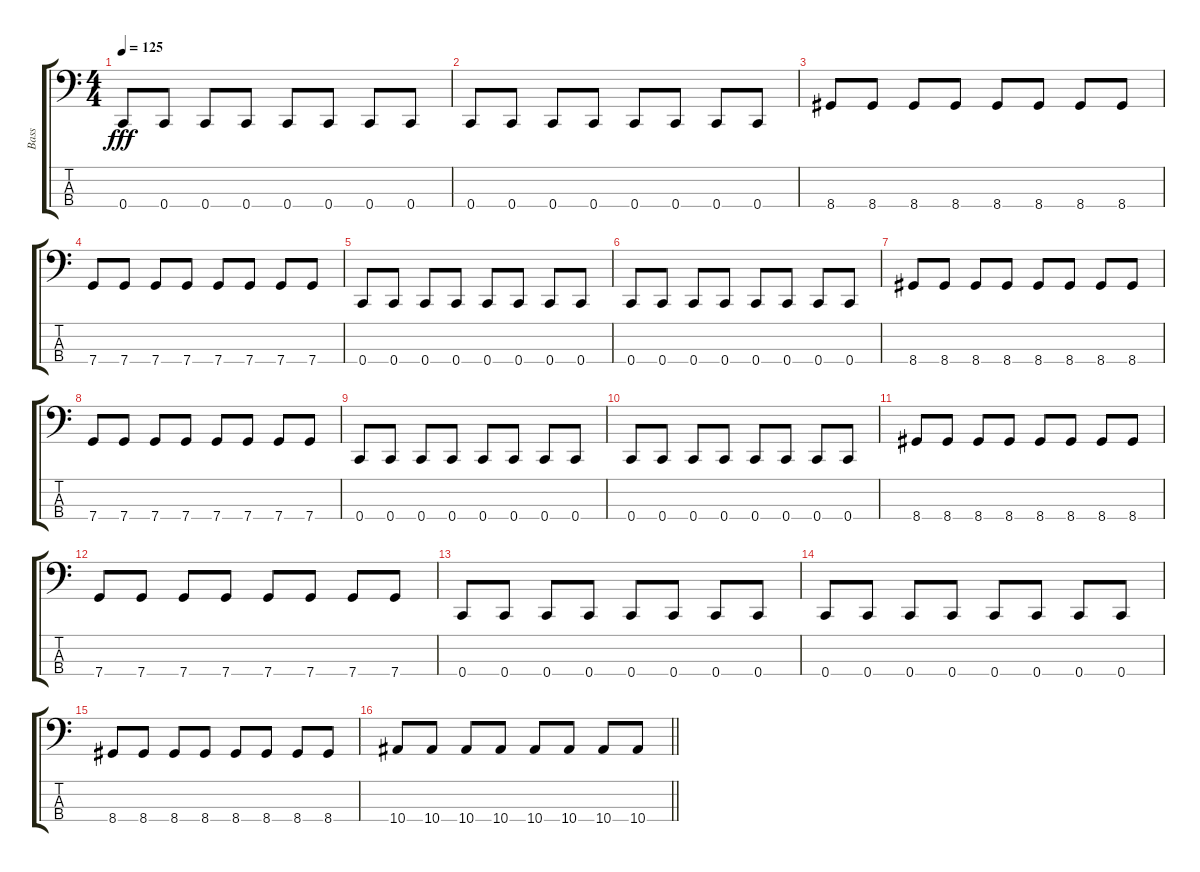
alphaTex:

\track ("Bass" "Bass") {instrument electricbasspick}
\staff {score tabs}
\tuning (F2 C2 G1 C1) {hide}
\ts (4 4)
\tempo 125
\clef f4
\ks c
0.4.8{dy fff} 0.4.8 0.4.8 0.4.8 0.4.8 0.4.8 0.4.8 0.4.8 |
0.4.8 0.4.8 0.4.8 0.4.8 0.4.8 0.4.8 0.4.8 0.4.8 |
8.4.8 8.4.8 8.4.8 8.4.8 8.4.8 8.4.8 8.4.8 8.4.8 |
7.4.8 7.4.8 7.4.8 7.4.8 7.4.8 7.4.8 7.4.8 7.4.8 |
0.4.8 0.4.8 0.4.8 0.4.8 0.4.8 0.4.8 0.4.8 0.4.8 |
0.4.8 0.4.8 0.4.8 0.4.8 0.4.8 0.4.8 0.4.8 0.4.8 |
8.4.8 8.4.8 8.4.8 8.4.8 8.4.8 8.4.8 8.4.8 8.4.8 |
7.4.8 7.4.8 7.4.8 7.4.8 7.4.8 7.4.8 7.4.8 7.4.8 |
0.4.8 0.4.8 0.4.8 0.4.8 0.4.8 0.4.8 0.4.8 0.4.8 |
0.4.8 0.4.8 0.4.8 0.4.8 0.4.8 0.4.8 0.4.8 0.4.8 |
8.4.8 8.4.8 8.4.8 8.4.8 8.4.8 8.4.8 8.4.8 8.4.8 |
7.4.8 7.4.8 7.4.8 7.4.8 7.4.8 7.4.8 7.4.8 7.4.8 |
0.4.8 0.4.8 0.4.8 0.4.8 0.4.8 0.4.8 0.4.8 0.4.8 |
0.4.8 0.4.8 0.4.8 0.4.8 0.4.8 0.4.8 0.4.8 0.4.8 |
8.4.8 8.4.8 8.4.8 8.4.8 8.4.8 8.4.8 8.4.8 8.4.8 |
\barLineRight lightlight
10.4.8 10.4.8 10.4.8 10.4.8 10.4.8 10.4.8 10.4.8 10.4.8
